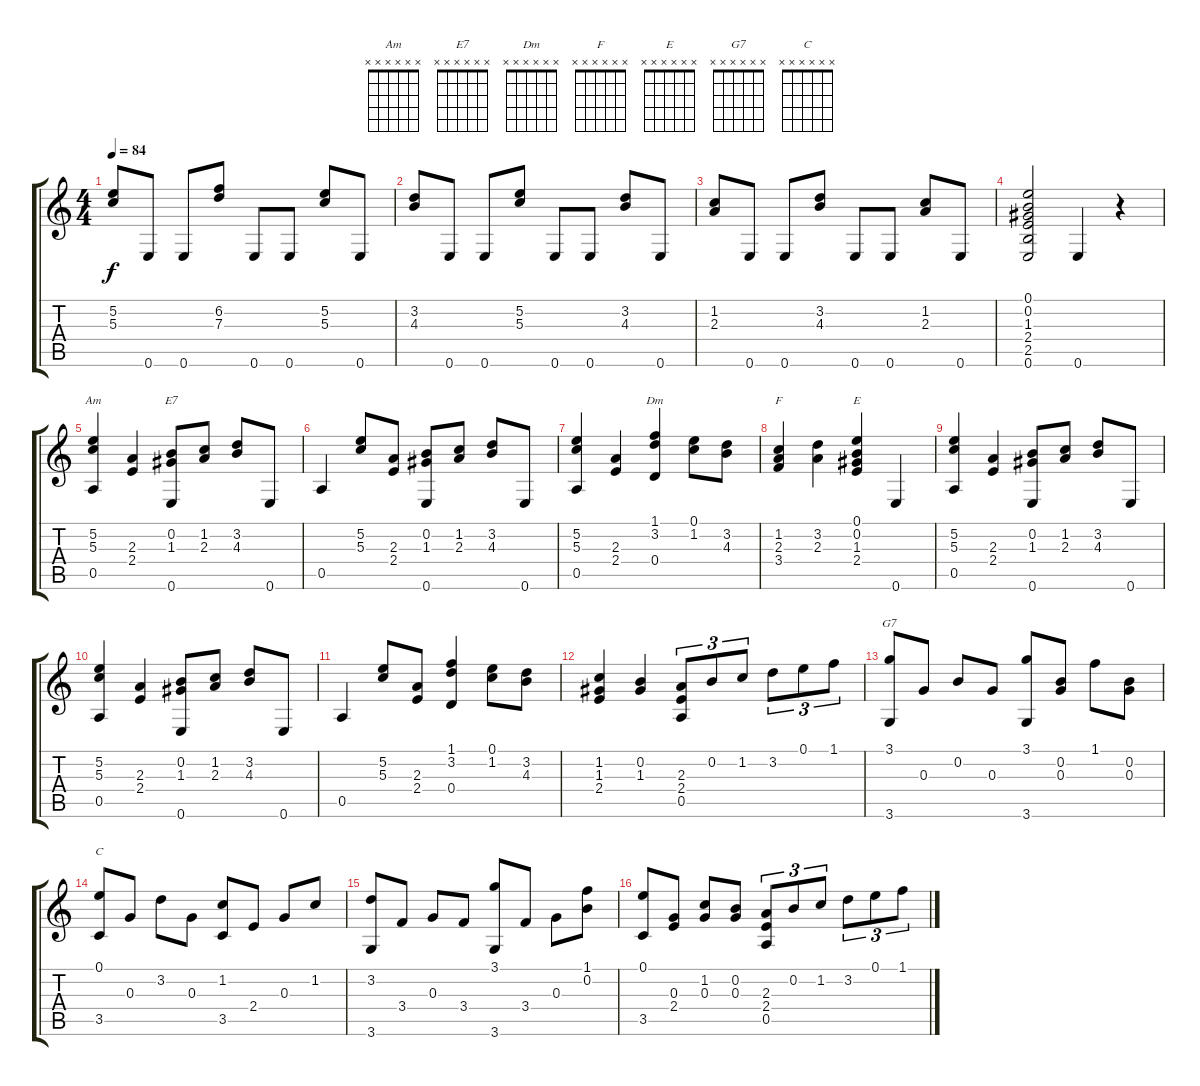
\track "" {instrument acousticguitarnylon}
\staff {score tabs}
\tuning (E4 B3 G3 D3 A2 E2) {hide}
\chord ("Am" x x x x x x)
\chord ("E7" x x x x x x)
\chord ("Dm" x x x x x x)
\chord ("F" x x x x x x)
\chord ("E" x x x x x x)
\chord ("G7" x x x x x x)
\chord ("C" x x x x x x)
\ts (4 4)
\tempo 84
\clef g2
\ks c
(5.2 5.3).8{dy f instrument acousticguitarnylon} 0.6.8 0.6.8 (6.2 7.3).8 0.6.8 0.6.8 (5.2 5.3).8 0.6.8 |
(3.2 4.3).8 0.6.8 0.6.8 (5.2 5.3).8 0.6.8 0.6.8 (3.2 4.3).8 0.6.8 |
(1.2 2.3).8 0.6.8 0.6.8 (3.2 4.3).8 0.6.8 0.6.8 (1.2 2.3).8 0.6.8 |
(0.1 0.2 1.3 2.4 2.5 0.6).2 0.6.4 r.4 |
(5.2 5.3 0.5).4{ch "Am"} (2.3 2.4).4 (0.2 1.3 0.6).8{ch "E7"} (1.2 2.3).8 (3.2 4.3).8 0.6.8 |
0.5.4 (5.2 5.3).8 (2.3 2.4).8 (0.2 1.3 0.6).8 (1.2 2.3).8 (3.2 4.3).8 0.6.8 |
(5.2 5.3 0.5).4 (2.3 2.4).4 (1.1 3.2 0.4).4{ch "Dm"} (0.1 1.2).8 (3.2 4.3).8 |
(1.2 2.3 3.4).4{ch "F"} (3.2 2.3).4 (0.1 0.2 1.3 2.4).4{ch "E"} 0.6.4 |
(5.2 5.3 0.5).4 (2.3 2.4).4 (0.2 1.3 0.6).8 (1.2 2.3).8 (3.2 4.3).8 0.6.8 |
(5.2 5.3 0.5).4 (2.3 2.4).4 (0.2 1.3 0.6).8 (1.2 2.3).8 (3.2 4.3).8 0.6.8 |
0.5.4 (5.2 5.3).8 (2.3 2.4).8 (1.1 3.2 0.4).4 (0.1 1.2).8 (3.2 4.3).8 |
(1.2 1.3 2.4).4 (0.2 1.3).4 (2.3 2.4 0.5).8{tu (3 2)} 0.2.8{tu (3 2)} 1.2.8{tu (3 2)} 3.2.8{tu (3 2)} 0.1.8{tu (3 2)} 1.1.8{tu (3 2)} |
(3.1 3.6).8{ch "G7"} 0.3.8 0.2.8 0.3.8 (3.1 3.6).8 (0.2 0.3).8 1.1.8 (0.2 0.3).8 |
(0.1 3.5).8{ch "C"} 0.3.8 3.2.8 0.3.8 (1.2 3.5).8 2.4.8 0.3.8 1.2.8 |
(3.2 3.6).8 3.4.8 0.3.8 3.4.8 (3.1 3.6).8 3.4.8 0.3.8 (1.1 0.2).8 |
(0.1 3.5).8 (0.3 2.4).8 (1.2 0.3).8 (0.2 0.3).8 (2.3 2.4 0.5).8{tu (3 2)} 0.2.8{tu (3 2)} 1.2.8{tu (3 2)} 3.2.8{tu (3 2)} 0.1.8{tu (3 2)} 1.1.8{tu (3 2)}
